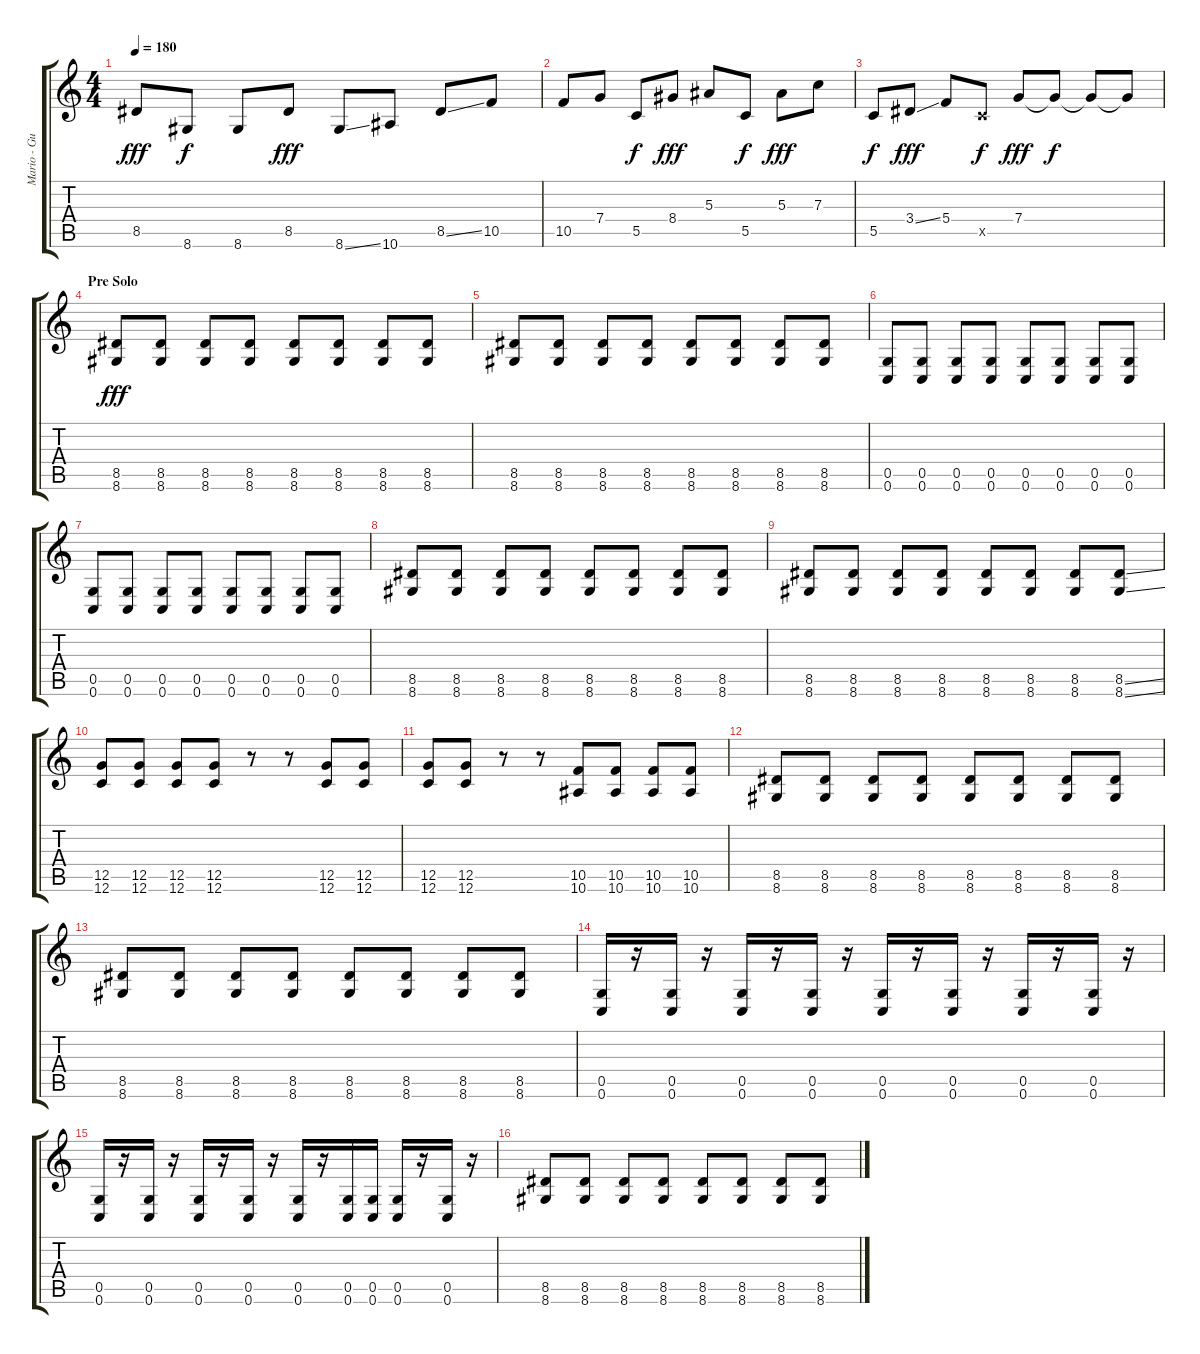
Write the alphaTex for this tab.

\track ("Mario - Guitar 1 " "Mario - Gu") {instrument distortionguitar}
\staff {score tabs}
\tuning (D4 A3 F3 C3 G2 C2) {hide}
\ts (4 4)
\tempo 180
\clef g2
\ks c
8.5.8{dy fff} 8.6.8{dy f} 8.6.8 8.5.8{dy fff} 8.6{ss}.8 10.6.8 8.5{ss}.8 10.5.8 |
10.5.8 7.4.8 5.5.8{dy f} 8.4.8{dy fff} 5.3.8 5.5.8{dy f} 5.3.8{dy fff} 7.3.8 |
5.5.8{dy f} 3.4{ss}.8{dy fff} 5.4.8 5.5{x}.8{dy f} 7.4.8{dy fff} 7.4{t}.8{dy f} 7.4{t}.8 7.4{t}.8 |
\section ("" "Pre Solo")
(8.5 8.6).8{dy fff} (8.5 8.6).8 (8.5 8.6).8 (8.5 8.6).8 (8.5 8.6).8 (8.5 8.6).8 (8.5 8.6).8 (8.5 8.6).8 |
(8.5 8.6).8 (8.5 8.6).8 (8.5 8.6).8 (8.5 8.6).8 (8.5 8.6).8 (8.5 8.6).8 (8.5 8.6).8 (8.5 8.6).8 |
(0.5 0.6).8 (0.5 0.6).8 (0.5 0.6).8 (0.5 0.6).8 (0.5 0.6).8 (0.5 0.6).8 (0.5 0.6).8 (0.5 0.6).8 |
(0.5 0.6).8 (0.5 0.6).8 (0.5 0.6).8 (0.5 0.6).8 (0.5 0.6).8 (0.5 0.6).8 (0.5 0.6).8 (0.5 0.6).8 |
(8.5 8.6).8 (8.5 8.6).8 (8.5 8.6).8 (8.5 8.6).8 (8.5 8.6).8 (8.5 8.6).8 (8.5 8.6).8 (8.5 8.6).8 |
(8.5 8.6).8 (8.5 8.6).8 (8.5 8.6).8 (8.5 8.6).8 (8.5 8.6).8 (8.5 8.6).8 (8.5 8.6).8 (8.5{ss} 8.6{ss}).8 |
(12.5 12.6).8 (12.5 12.6).8 (12.5 12.6).8 (12.5 12.6).8 r.8 r.8 (12.5 12.6).8 (12.5 12.6).8 |
(12.5 12.6).8 (12.5 12.6).8 r.8 r.8 (10.5 10.6).8 (10.5 10.6).8 (10.5 10.6).8 (10.5 10.6).8 |
(8.5 8.6).8 (8.5 8.6).8 (8.5 8.6).8 (8.5 8.6).8 (8.5 8.6).8 (8.5 8.6).8 (8.5 8.6).8 (8.5 8.6).8 |
(8.5 8.6).8 (8.5 8.6).8 (8.5 8.6).8 (8.5 8.6).8 (8.5 8.6).8 (8.5 8.6).8 (8.5 8.6).8 (8.5 8.6).8 |
(0.5 0.6).16 r.16 (0.5 0.6).16 r.16 (0.5 0.6).16 r.16 (0.5 0.6).16 r.16 (0.5 0.6).16 r.16 (0.5 0.6).16 r.16 (0.5 0.6).16 r.16 (0.5 0.6).16 r.16 |
(0.5 0.6).16 r.16 (0.5 0.6).16 r.16 (0.5 0.6).16 r.16 (0.5 0.6).16 r.16 (0.5 0.6).16 r.16 (0.5 0.6).16 (0.5 0.6).16 (0.5 0.6).16 r.16 (0.5 0.6).16 r.16 |
(8.5 8.6).8 (8.5 8.6).8 (8.5 8.6).8 (8.5 8.6).8 (8.5 8.6).8 (8.5 8.6).8 (8.5 8.6).8 (8.5 8.6).8
